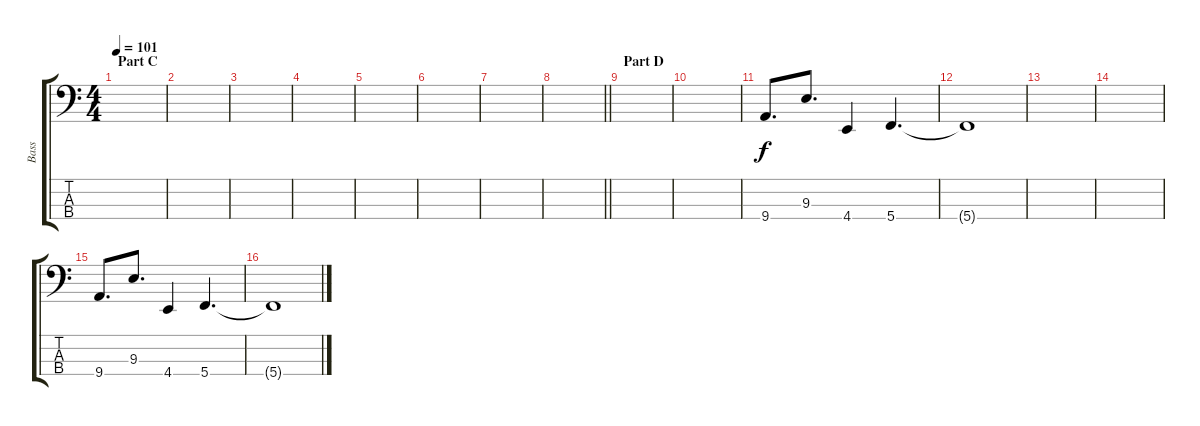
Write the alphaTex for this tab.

\track ("Bass" "Bass") {instrument electricbassfinger}
\staff {score tabs}
\tuning (F2 C2 G1 C1) {hide}
\ts (4 4)
\section ("" "Part C")
\tempo 101
\clef f4
\ks c
|
|
|
|
|
|
|
\barLineRight lightlight
|
\section ("" "Part D")
|
|
9.4.8{d dy f} 9.3.8{d} 4.4.4 5.4.4{d} |
5.4{t}.1 |
|
|
9.4.8{d} 9.3.8{d} 4.4.4 5.4.4{d} |
5.4{t}.1
